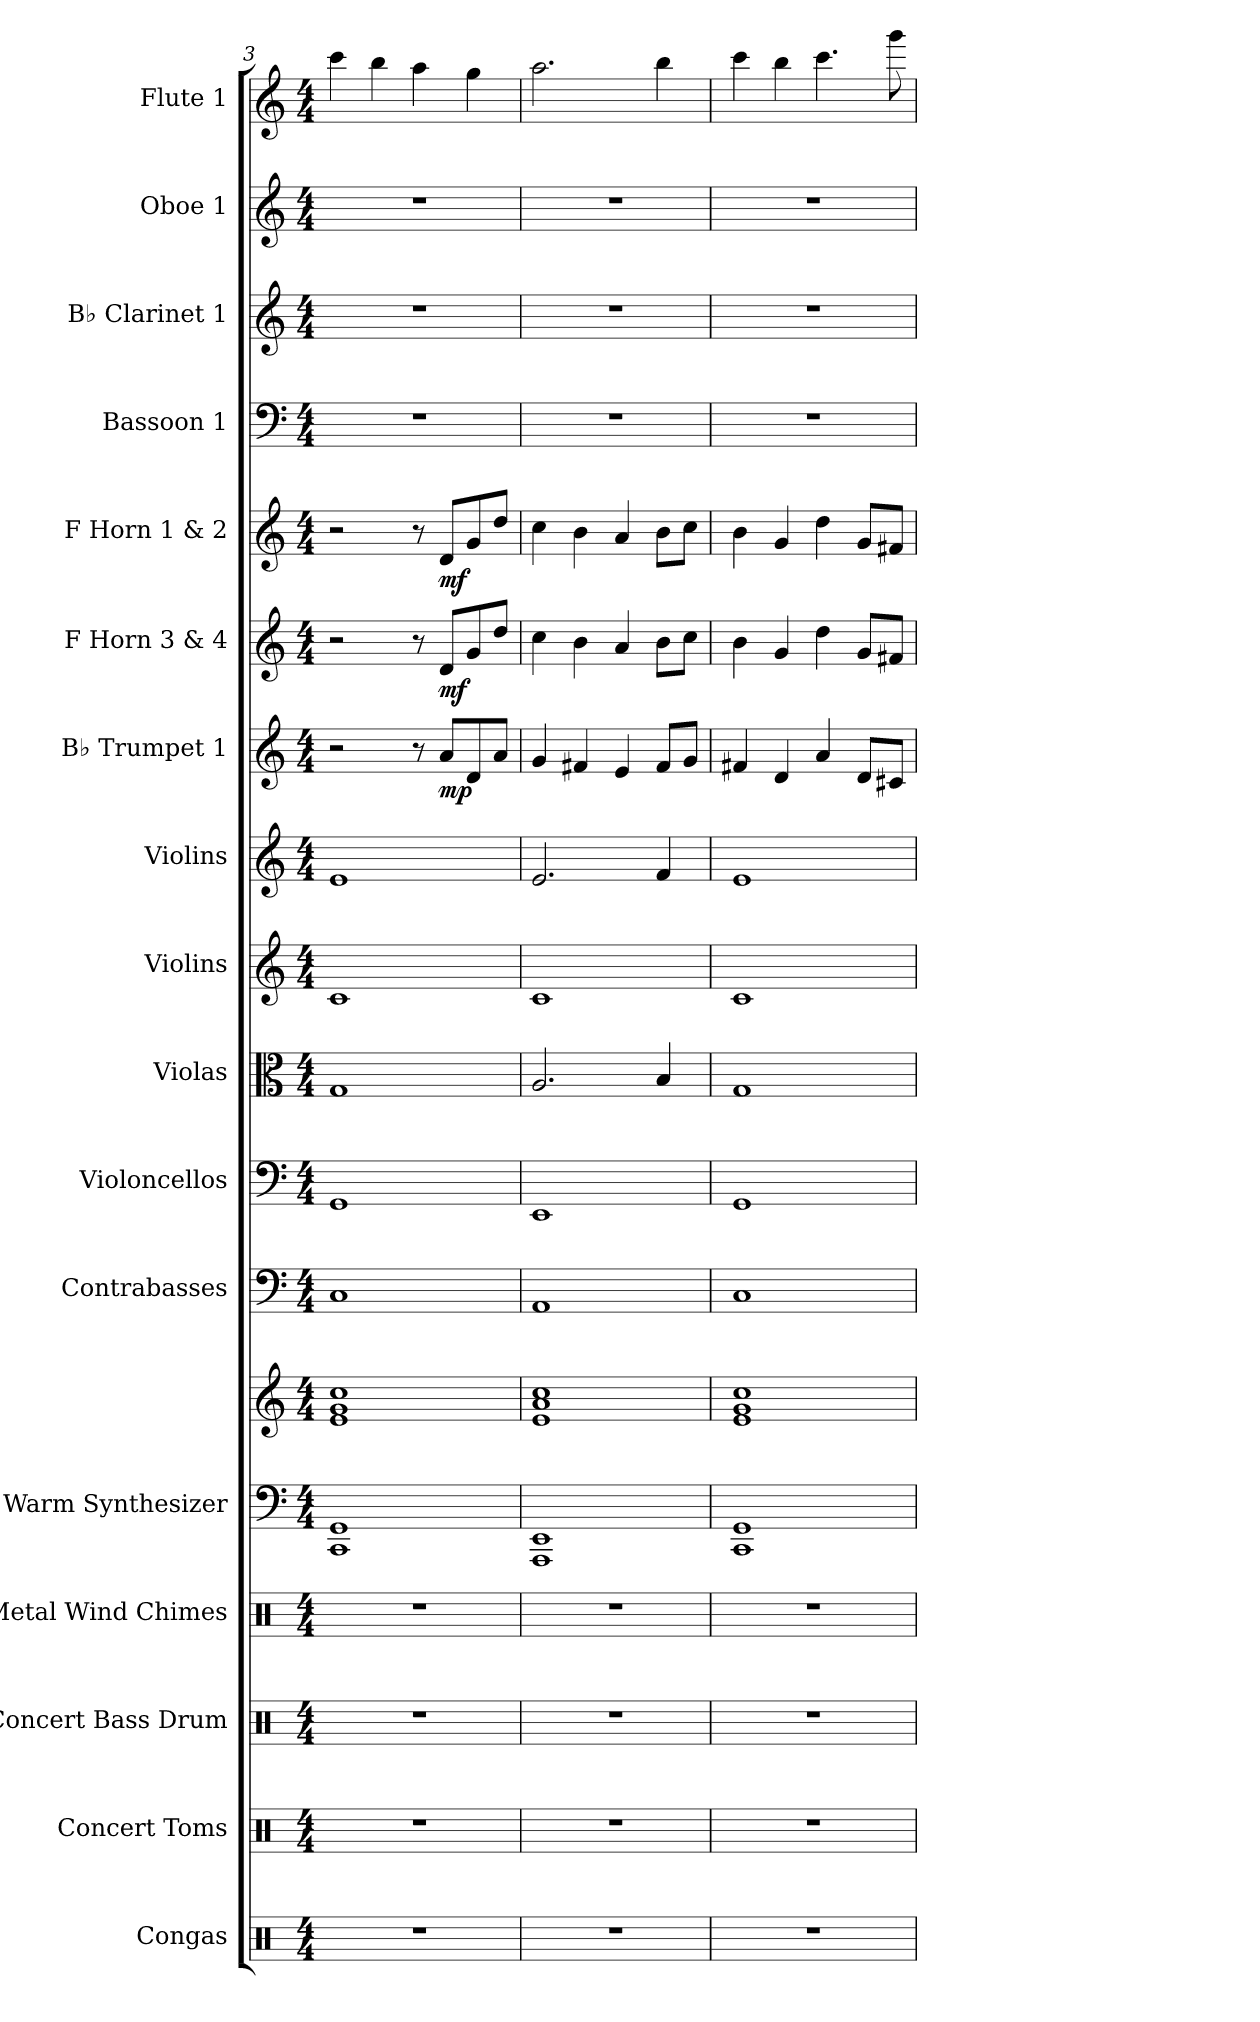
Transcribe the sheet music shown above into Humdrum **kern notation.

**kern	**kern	**kern	**kern	**kern	**kern	**kern	**kern	**kern	**kern	**kern	**kern	**dynam	**kern	**dynam	**kern	**dynam	**kern	**kern	**kern	**kern
*part17	*part16	*part15	*part14	*part13	*part13	*part12	*part11	*part10	*part9	*part8	*part7	*part7	*part6	*part6	*part5	*part5	*part4	*part3	*part2	*part1
*staff18	*staff17	*staff16	*staff15	*staff14	*staff13	*staff12	*staff11	*staff10	*staff9	*staff8	*staff7	*staff7	*staff6	*staff6	*staff5	*staff5	*staff4	*staff3	*staff2	*staff1
*I"Congas	*I"Concert Toms	*I"Concert Bass Drum	*I"Metal Wind Chimes	*I"Warm Synthesizer	*	*I"Contrabasses	*I"Violoncellos	*I"Violas	*I"Violins	*I"Violins	*I"B♭ Trumpet 1	*	*I"F Horn 3 &amp; 4	*	*I"F Horn 1 &amp; 2	*	*I"Bassoon 1	*I"B♭ Clarinet 1	*I"Oboe 1	*I"Flute 1
*I'Con.	*I'C. Toms	*I'Con. BD	*I'Met. Wn Ch.	*I'Synth.	*	*I'Cbs.	*I'Vcs.	*I'Vlas.	*I'Vlns.	*I'Vlns.	*I'B♭ Tpt. 1	*	*I'F Hn. 3 4	*	*I'F Hn. 1 2	*	*I'Bsn. 1	*I'B♭ Cl. 1	*I'Ob. 1	*I'Fl. 1
*clefX	*clefX	*clefX	*clefX	*clefF4	*clefG2	*clefF4	*clefF4	*clefC3	*clefG2	*clefG2	*clefG2	*	*clefG2	*	*clefG2	*	*clefF4	*clefG2	*clefG2	*clefG2
*	*	*	*	*	*	*ITrd7c12	*	*	*	*	*ITrd1c2	*	*ITrd4c7	*	*ITrd4c7	*	*	*ITrd1c2	*	*
*k[]	*k[]	*k[]	*k[]	*k[]	*k[]	*k[]	*k[]	*k[]	*k[]	*k[]	*k[b-e-]	*	*k[b-]	*	*k[b-]	*	*k[]	*k[b-e-]	*k[]	*k[]
*M4/4	*M4/4	*M4/4	*M4/4	*M4/4	*M4/4	*M4/4	*M4/4	*M4/4	*M4/4	*M4/4	*M4/4	*	*M4/4	*	*M4/4	*	*M4/4	*M4/4	*M4/4	*M4/4
=3	=3	=3	=3	=3	=3	=3	=3	=3	=3	=3	=3	=3	=3	=3	=3	=3	=3	=3	=3	=3
1r	1r	1r	1r	1CC 1GG	1e 1g 1cc	1CC	1GG	1G	1c	1e	2r	.	2r	.	2r	.	1r	1r	1r	4ccc\
.	.	.	.	.	.	.	.	.	.	.	.	.	.	.	.	.	.	.	.	4bb\
.	.	.	.	.	.	.	.	.	.	.	8r	.	8r	.	8r	.	.	.	.	4aa\
!	!	!	!	!	!	!	!	!	!	!	!	!LO:DY:b	!	!LO:DY:b	!	!LO:DY:b	!	!	!	!
.	.	.	.	.	.	.	.	.	.	.	8g/L	mp	8G/L	mf	8G/L	mf	.	.	.	.
.	.	.	.	.	.	.	.	.	.	.	8c/	.	8c/	.	8c/	.	.	.	.	4gg\
.	.	.	.	.	.	.	.	.	.	.	8g/J	.	8g/J	.	8g/J	.	.	.	.	.
=4	=4	=4	=4	=4	=4	=4	=4	=4	=4	=4	=4	=4	=4	=4	=4	=4	=4	=4	=4	=4
1r	1r	1r	1r	1AAA 1EE	1e 1a 1cc	1AAA	1EE	2.A/	1c	2.e/	4f/	.	4f\	.	4f\	.	1r	1r	1r	2.aa\
.	.	.	.	.	.	.	.	.	.	.	4en/	.	4e\	.	4e\	.	.	.	.	.
.	.	.	.	.	.	.	.	.	.	.	4d/	.	4d/	.	4d/	.	.	.	.	.
.	.	.	.	.	.	.	.	4B/	.	4f/	8e/L	.	8e\L	.	8e\L	.	.	.	.	4bb\
.	.	.	.	.	.	.	.	.	.	.	8f/J	.	8f\J	.	8f\J	.	.	.	.	.
=5	=5	=5	=5	=5	=5	=5	=5	=5	=5	=5	=5	=5	=5	=5	=5	=5	=5	=5	=5	=5
1r	1r	1r	1r	1CC 1GG	1e 1g 1cc	1CC	1GG	1G	1c	1e	4en/	.	4e\	.	4e\	.	1r	1r	1r	4ccc\
.	.	.	.	.	.	.	.	.	.	.	4c/	.	4c/	.	4c/	.	.	.	.	4bb\
.	.	.	.	.	.	.	.	.	.	.	4g/	.	4g\	.	4g\	.	.	.	.	4.ccc\
.	.	.	.	.	.	.	.	.	.	.	8c/L	.	8c/L	.	8c/L	.	.	.	.	.
.	.	.	.	.	.	.	.	.	.	.	8Bn/J	.	8Bn/J	.	8Bn/J	.	.	.	.	8ggg\
=	=	=	=	=	=	=	=	=	=	=	=	=	=	=	=	=	=	=	=	=
*-	*-	*-	*-	*-	*-	*-	*-	*-	*-	*-	*-	*-	*-	*-	*-	*-	*-	*-	*-	*-
